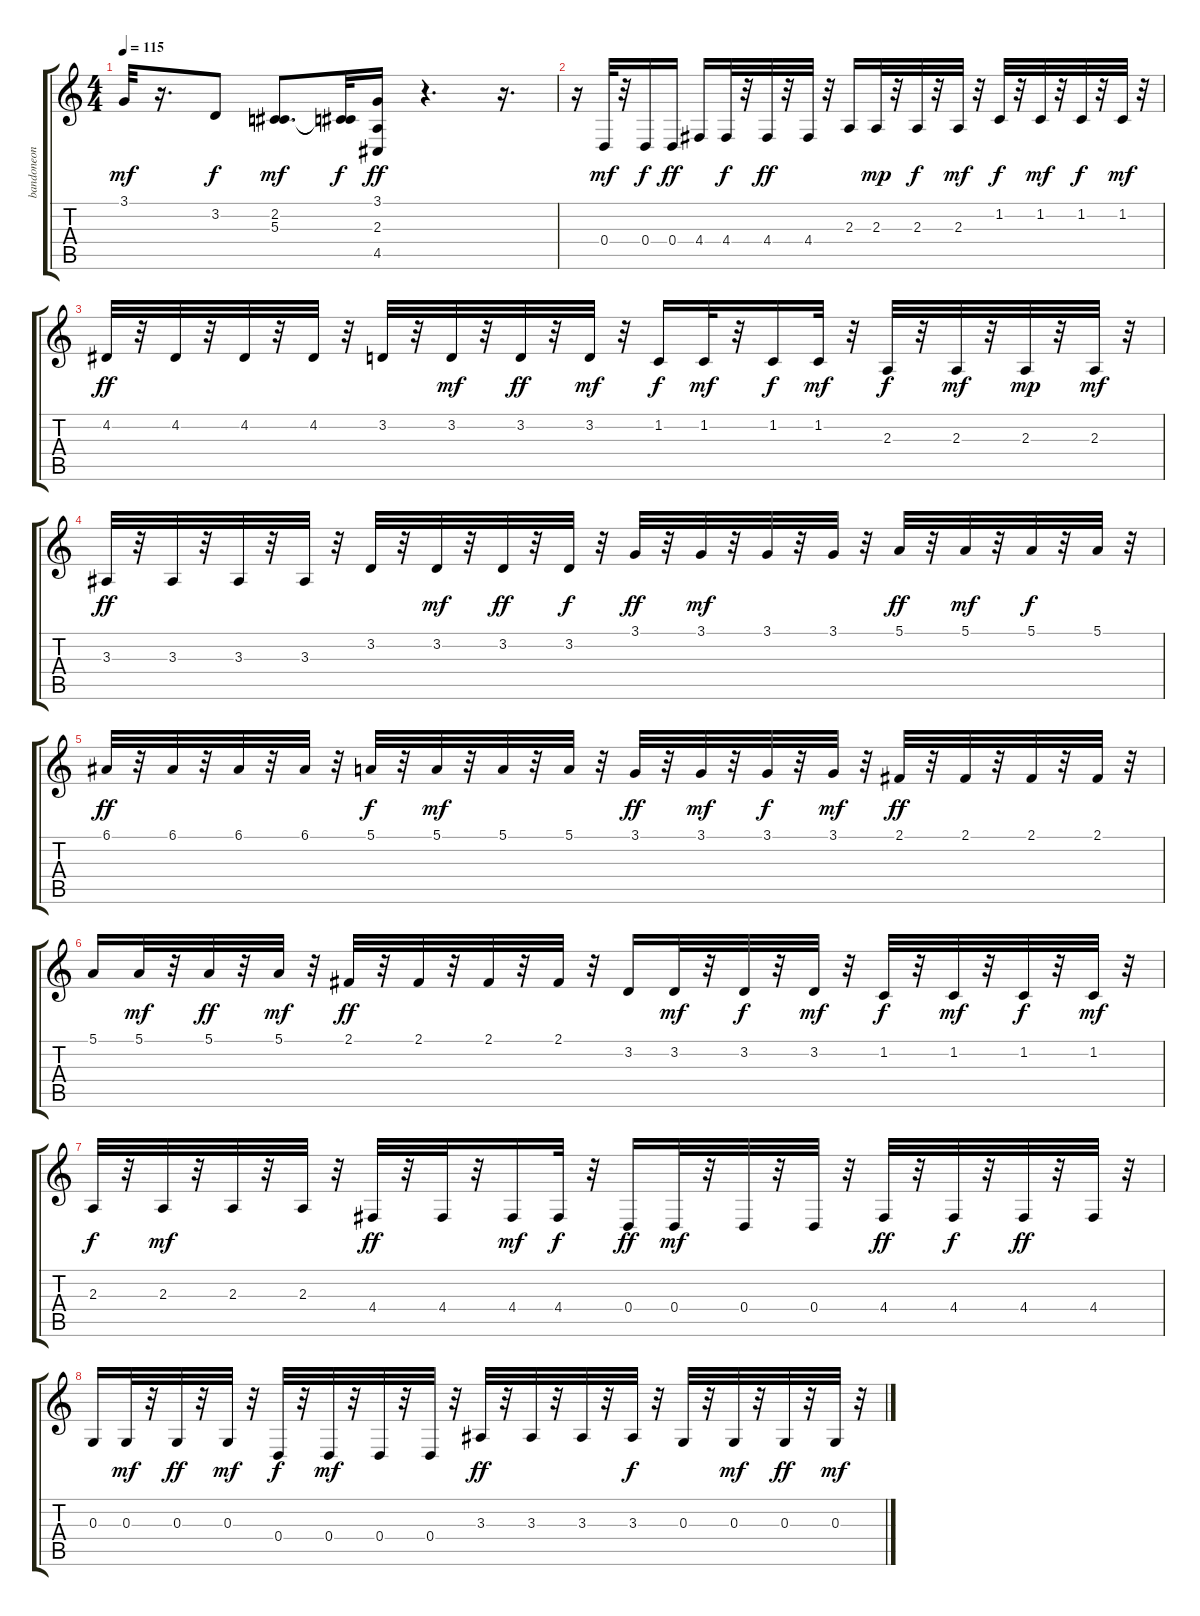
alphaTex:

\track ("bandoneon" "bandoneon") {instrument accordion}
\staff {score tabs}
\tuning (E4 B3 G3 D3 A2 E2) {hide}
\ts (4 4)
\tempo 115
\clef g2
\ks c
3.1.32{dy mf} r.16{d} 3.2.8{dy f} (2.2 5.3).8{d dy mf} (2.2{t} 5.3{t}).32{dy f} (3.1 2.3 4.5).16{dy ff} r.4{d} r.16{d} |
r.16 0.4.32{dy mf} r.32 0.4.16{dy f} 0.4.16{dy ff} 4.4.16 4.4.32{dy f} r.32 4.4.32{dy ff} r.32 4.4.32 r.32 2.3.16 2.3.32{dy mp} r.32 2.3.32{dy f} r.32 2.3.32{dy mf} r.32 1.2.32{dy f} r.32 1.2.32{dy mf} r.32 1.2.32{dy f} r.32 1.2.32{dy mf} r.32 |
4.2.32{dy ff} r.32 4.2.32 r.32 4.2.32 r.32 4.2.32 r.32 3.2.32 r.32 3.2.32{dy mf} r.32 3.2.32{dy ff} r.32 3.2.32{dy mf} r.32 1.2.16{dy f} 1.2.32{dy mf} r.32 1.2.16{dy f} 1.2.32{dy mf} r.32 2.3.32{dy f} r.32 2.3.32{dy mf} r.32 2.3.32{dy mp} r.32 2.3.32{dy mf} r.32 |
3.3.32{dy ff} r.32 3.3.32 r.32 3.3.32 r.32 3.3.32 r.32 3.2.32 r.32 3.2.32{dy mf} r.32 3.2.32{dy ff} r.32 3.2.32{dy f} r.32 3.1.32{dy ff} r.32 3.1.32{dy mf} r.32 3.1.32 r.32 3.1.32 r.32 5.1.32{dy ff} r.32 5.1.32{dy mf} r.32 5.1.32{dy f} r.32 5.1.32 r.32 |
6.1.32{dy ff} r.32 6.1.32 r.32 6.1.32 r.32 6.1.32 r.32 5.1.32{dy f} r.32 5.1.32{dy mf} r.32 5.1.32 r.32 5.1.32 r.32 3.1.32{dy ff} r.32 3.1.32{dy mf} r.32 3.1.32{dy f} r.32 3.1.32{dy mf} r.32 2.1.32{dy ff} r.32 2.1.32 r.32 2.1.32 r.32 2.1.32 r.32 |
5.1.16 5.1.32{dy mf} r.32 5.1.32{dy ff} r.32 5.1.32{dy mf} r.32 2.1.32{dy ff} r.32 2.1.32 r.32 2.1.32 r.32 2.1.32 r.32 3.2.16 3.2.32{dy mf} r.32 3.2.32{dy f} r.32 3.2.32{dy mf} r.32 1.2.32{dy f} r.32 1.2.32{dy mf} r.32 1.2.32{dy f} r.32 1.2.32{dy mf} r.32 |
2.3.32{dy f} r.32 2.3.32{dy mf} r.32 2.3.32 r.32 2.3.32 r.32 4.4.32{dy ff} r.32 4.4.32 r.32 4.4.16{dy mf} 4.4.32{dy f} r.32 0.4.16{dy ff} 0.4.32{dy mf} r.32 0.4.32 r.32 0.4.32 r.32 4.4.32{dy ff} r.32 4.4.32{dy f} r.32 4.4.32{dy ff} r.32 4.4.32 r.32 |
0.3.16 0.3.32{dy mf} r.32 0.3.32{dy ff} r.32 0.3.32{dy mf} r.32 0.4.32{dy f} r.32 0.4.32{dy mf} r.32 0.4.32 r.32 0.4.32 r.32 3.3.32{dy ff} r.32 3.3.32 r.32 3.3.32 r.32 3.3.32{dy f} r.32 0.3.32 r.32 0.3.32{dy mf} r.32 0.3.32{dy ff} r.32 0.3.32{dy mf} r.32
